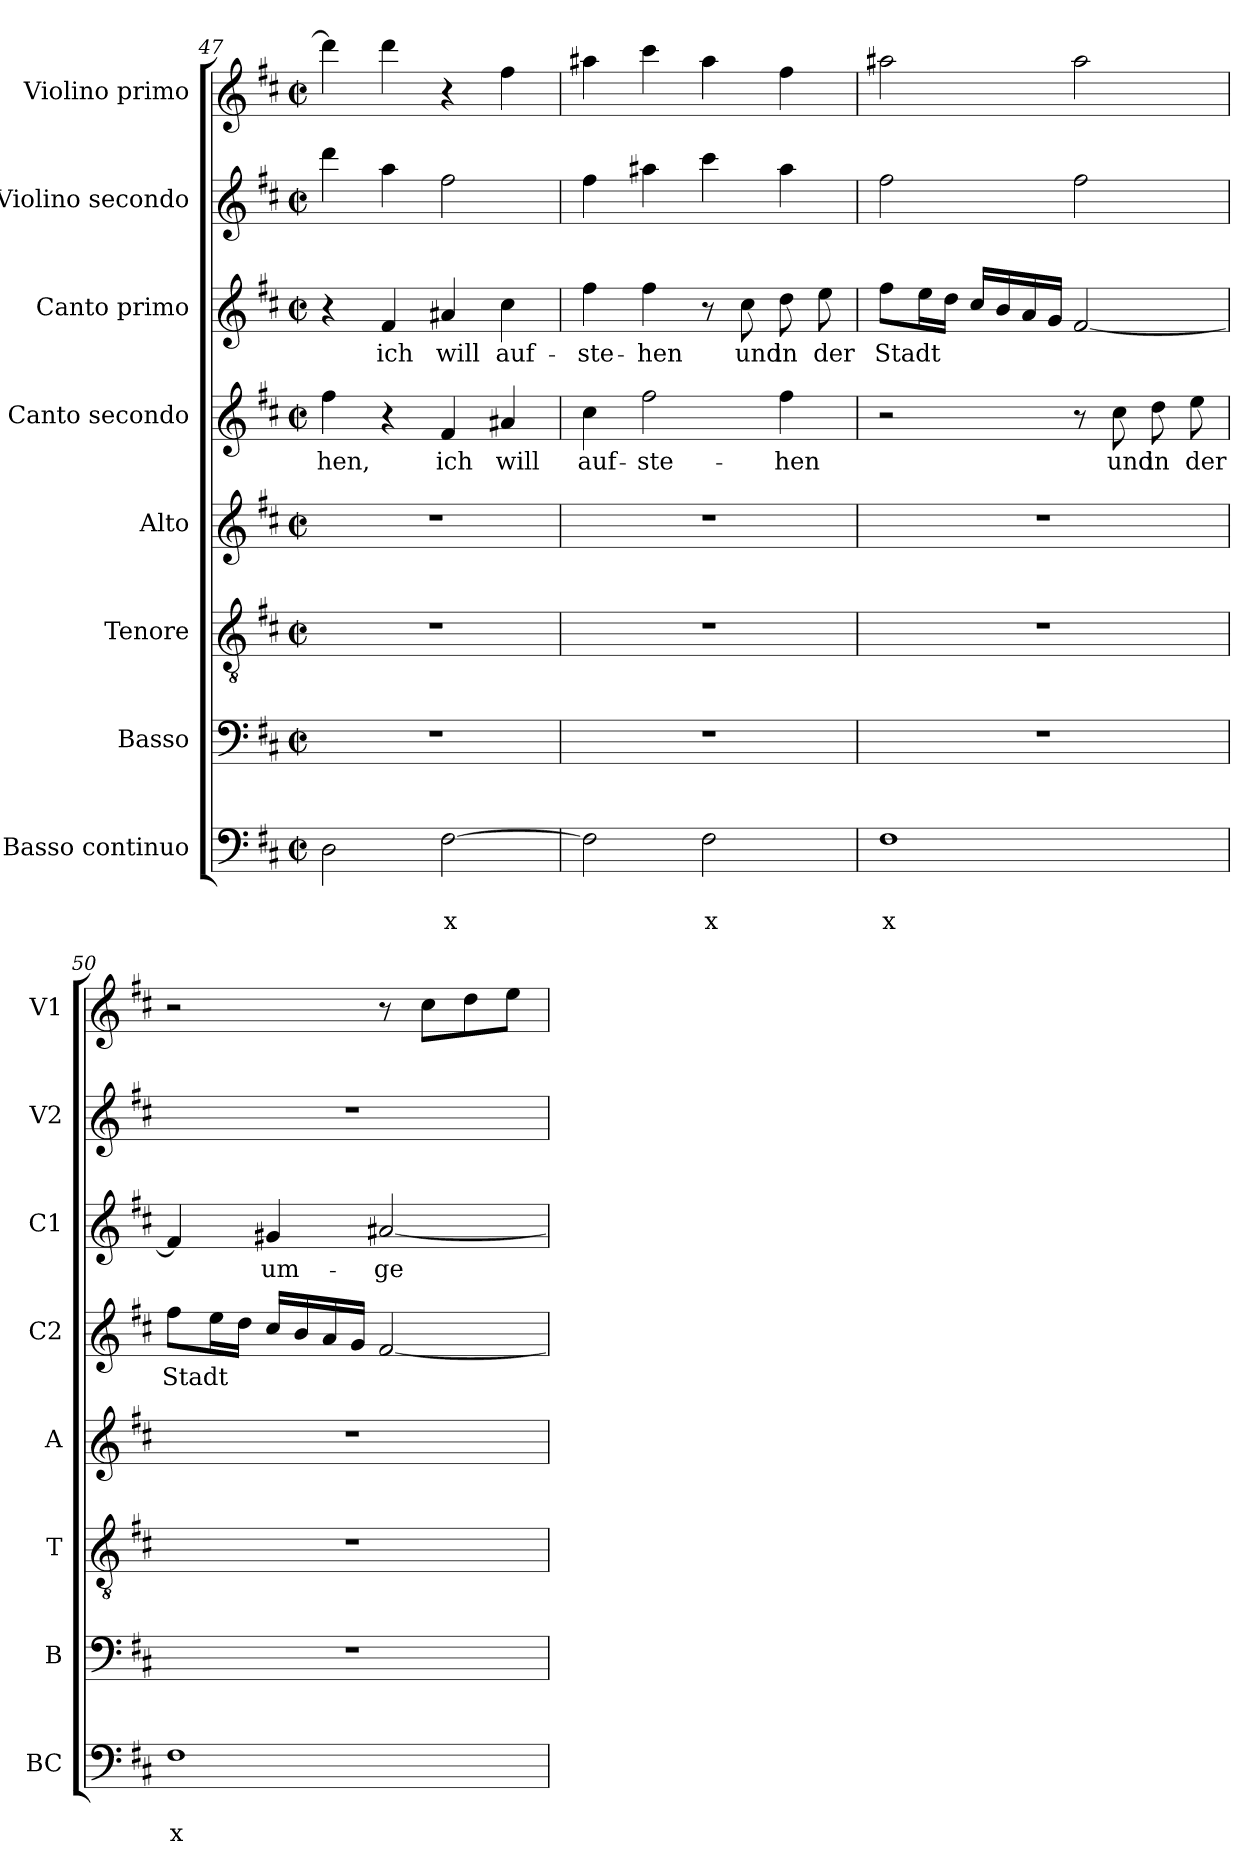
**kern	**text	**text	**kern	**kern	**kern	**kern	**text	**kern	**text	**kern	**kern
*part8	*part8	*part8	*part7	*part6	*part5	*part4	*part4	*part3	*part3	*part2	*part1
*staff8	*staff8	*staff8	*staff7	*staff6	*staff5	*staff4	*staff4	*staff3	*staff3	*staff2	*staff1
*I"Basso continuo	*	*	*I"Basso	*I"Tenore	*I"Alto	*I"Canto secondo	*	*I"Canto primo	*	*I"Violino secondo	*I"Violino primo
*I'BC	*	*	*I'B	*I'T	*I'A	*I'C2	*	*I'C1	*	*I'V2	*I'V1
*clefF4	*	*	*clefF4	*clefGv2	*clefG2	*clefG2	*	*clefG2	*	*clefG2	*clefG2
*k[f#c#]	*	*	*k[f#c#]	*k[f#c#]	*k[f#c#]	*k[f#c#]	*	*k[f#c#]	*	*k[f#c#]	*k[f#c#]
*D:	*	*	*D:	*D:	*D:	*D:	*	*D:	*	*D:	*D:
*M2/2	*	*	*M2/2	*M2/2	*M2/2	*M2/2	*	*M2/2	*	*M2/2	*M2/2
*met(c|)	*	*	*met(c|)	*met(c|)	*met(c|)	*met(c|)	*	*met(c|)	*	*met(c|)	*met(c|)
=47	=47	=47	=47	=47	=47	=47	=47	=47	=47	=47	=47
!	!	!	!	!	!	!	!LO:LY:b	!	!	!	!
2D\	.	.	1r	1r	1r	4ff#\	-hen,	4r	.	4ddd\	4ddd\]
!	!	!	!	!	!	!	!	!	!LO:LY:b	!	!
.	.	.	.	.	.	4r	.	4f#/	ich	4aa\	4ddd\
!	!	!LO:LY:b	!	!	!	!	!LO:LY:b	!	!LO:LY:b	!	!
[2F#\	.	x	.	.	.	4f#/	ich	4a#X/	will	2ff#\	4r
!	!	!	!	!	!	!	!LO:LY:b	!	!LO:LY:b	!	!
.	.	.	.	.	.	4a#X/	will	4cc#\	auf-	.	4ff#\
=48	=48	=48	=48	=48	=48	=48	=48	=48	=48	=48	=48
!	!	!	!	!	!	!	!LO:LY:b	!	!LO:LY:b	!	!
2F#\]	.	.	1r	1r	1r	4cc#\	auf-	4ff#\	-ste-	4ff#\	4aa#X\
!	!	!	!	!	!	!	!LO:LY:b	!	!LO:LY:b	!	!
.	.	.	.	.	.	2ff#\	-ste-	4ff#\	-hen	4aa#X\	4ccc#\
!	!	!LO:LY:b	!	!	!	!	!	!	!	!	!
2F#\	.	x	.	.	.	.	.	8r	.	4ccc#\	4aa#\
!	!	!	!	!	!	!	!	!	!LO:LY:b	!	!
.	.	.	.	.	.	.	.	8cc#\	und	.	.
!	!	!	!	!	!	!	!LO:LY:b	!	!LO:LY:b	!	!
.	.	.	.	.	.	4ff#\	-hen	8dd\	in	4aa#\	4ff#\
!	!	!	!	!	!	!	!	!	!LO:LY:b	!	!
.	.	.	.	.	.	.	.	8ee\	der	.	.
=49	=49	=49	=49	=49	=49	=49	=49	=49	=49	=49	=49
!	!	!LO:LY:b	!	!	!	!	!	!	!LO:LY:b	!	!
1F#	.	x	1r	1r	1r	2r	.	8ff#\L	Stadt	2ff#\	2aa#X\
.	.	.	.	.	.	.	.	16ee\L	.	.	.
.	.	.	.	.	.	.	.	16dd\JJ	.	.	.
.	.	.	.	.	.	.	.	16cc#/LL	.	.	.
.	.	.	.	.	.	.	.	16b/	.	.	.
.	.	.	.	.	.	.	.	16a/	.	.	.
.	.	.	.	.	.	.	.	16g/JJ	.	.	.
.	.	.	.	.	.	8r	.	[2f#/	.	2ff#\	2aa#\
!	!	!	!	!	!	!	!LO:LY:b	!	!	!	!
.	.	.	.	.	.	8cc#\	und	.	.	.	.
!	!	!	!	!	!	!	!LO:LY:b	!	!	!	!
.	.	.	.	.	.	8dd\	in	.	.	.	.
!	!	!	!	!	!	!	!LO:LY:b	!	!	!	!
.	.	.	.	.	.	8ee\	der	.	.	.	.
!!LO:LB:g=z
=50	=50	=50	=50	=50	=50	=50	=50	=50	=50	=50	=50
!	!	!LO:LY:b	!	!	!	!	!LO:LY:b	!	!	!	!
1F#	.	x	1r	1r	1r	8ff#\L	Stadt	4f#/]	.	1r	2r
.	.	.	.	.	.	16ee\L	.	.	.	.	.
.	.	.	.	.	.	16dd\JJ	.	.	.	.	.
!	!	!	!	!	!	!	!	!	!LO:LY:b	!	!
.	.	.	.	.	.	16cc#/LL	.	4g#X/	um-	.	.
.	.	.	.	.	.	16b/	.	.	.	.	.
.	.	.	.	.	.	16a/	.	.	.	.	.
.	.	.	.	.	.	16g/JJ	.	.	.	.	.
!	!	!	!	!	!	!	!	!	!LO:LY:b	!	!
.	.	.	.	.	.	[2f#/	.	[2a#X/	-ge-	.	8r
.	.	.	.	.	.	.	.	.	.	.	8cc#\L
.	.	.	.	.	.	.	.	.	.	.	8dd\
.	.	.	.	.	.	.	.	.	.	.	8ee\J
=	=	=	=	=	=	=	=	=	=	=	=
*-	*-	*-	*-	*-	*-	*-	*-	*-	*-	*-	*-
